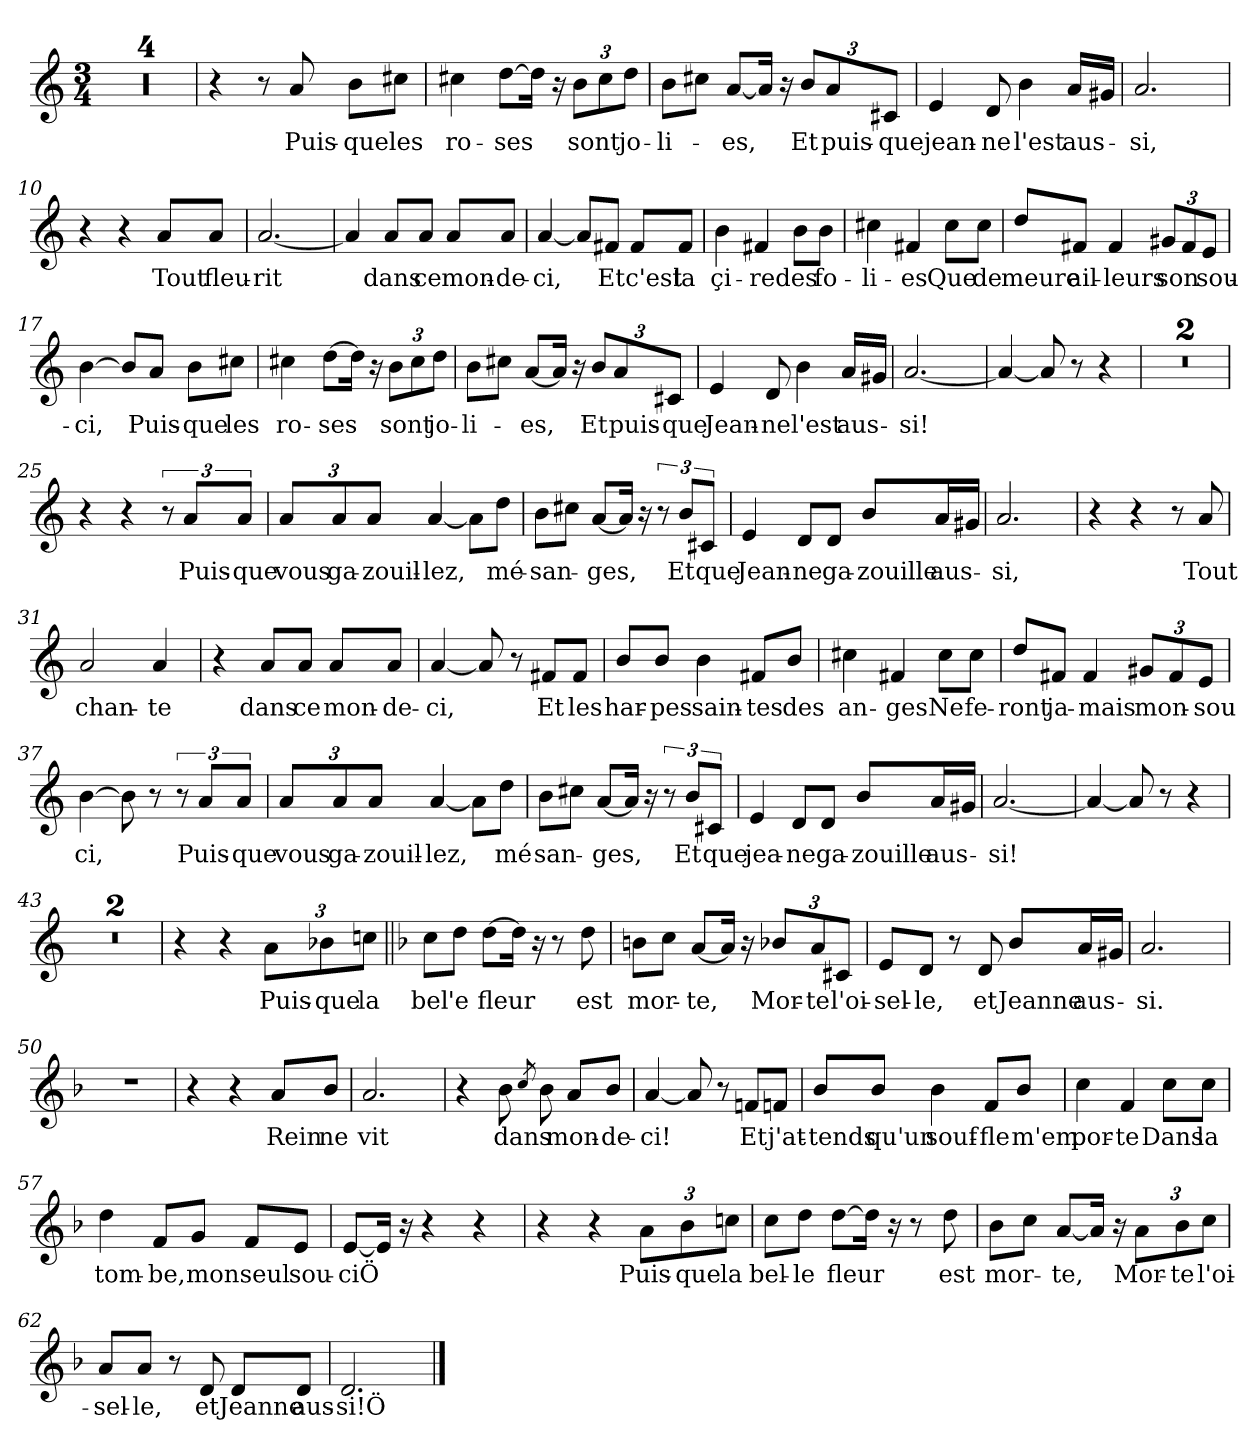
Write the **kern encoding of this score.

**kern	**text
*part1	*part1
*staff1	*staff1
*clefG2	*
*k[]	*
*M3/4	*
=1	=1
2.r	.
=2	=2
2.r	.
=3	=3
2.r	.
=4	=4
2.r	.
=5	=5
4r	.
8r	.
!	!LO:LY:b
8a/	Puis-
!	!LO:LY:b
8b\L	-que
!	!LO:LY:b
8cc#X\J	les
=6	=6
!	!LO:LY:b
4cc#X\	ro-
!	!LO:LY:b
[8dd\L	-ses
16dd\Jk]	.
16r	.
!	!LO:LY:b
12b\L	sont
12cc#\	.
!	!LO:LY:b
12dd\J	jo-
=7	=7
!	!LO:LY:b
8b\L	-li-
8cc#X\J	.
!	!LO:LY:b
[8a/L	-es,
16a/Jk]	.
16r	.
!	!LO:LY:b
12b/L	Et
!	!LO:LY:b
12a/	puis-
!	!LO:LY:b
12c#X/J	-que
=8	=8
!	!LO:LY:b
4e/	jean-
!	!LO:LY:b
8d/	-ne
!	!LO:LY:b
4b\	l'est
!	!LO:LY:b
16a/LL	aus-
16g#X/JJ	.
=9	=9
!	!LO:LY:b
2.a/	-si,
!!LO:LB:g=z
=10	=10
4r	.
4r	.
!	!LO:LY:b
8a/L	Tout
!	!LO:LY:b
8a/J	fleu-
=11	=11
!	!LO:LY:b
[2.a/	-rit
=12	=12
4a/]	.
!	!LO:LY:b
8a/L	dans
!	!LO:LY:b
8a/J	ce
!	!LO:LY:b
8a/L	mon-
!	!LO:LY:b
8a/J	-de-
=13	=13
!	!LO:LY:b
[4a/	-ci,
8a/L]	.
!	!LO:LY:b
8f#X/J	Et
!	!LO:LY:b
8f#/L	c'est
!	!LO:LY:b
8f#/J	la
=14	=14
!	!LO:LY:b
4b\	çi-
!	!LO:LY:b
4f#X/	-re
!	!LO:LY:b
8b\L	des
!	!LO:LY:b
8b\J	fo-
=15	=15
!	!LO:LY:b
4cc#X\	-li-
!	!LO:LY:b
4f#X/	-es
!	!LO:LY:b
8cc#\L	Que
!	!LO:LY:b
8cc#\J	de
=16	=16
!	!LO:LY:b
8dd/L	meure
!	!LO:LY:b
8f#X/J	ail-
!	!LO:LY:b
4f#/	-leurs
!	!LO:LY:b
12g#X/L	son
12f#/	.
!	!LO:LY:b
12e/J	sou-
!!LO:LB:g=z
=17	=17
!	!LO:LY:b
[4b\	-ci,
8b/L]	.
!	!LO:LY:b
8a/J	Puis-
!	!LO:LY:b
8b\L	-que
!	!LO:LY:b
8cc#X\J	les
=18	=18
!	!LO:LY:b
4cc#X\	ro-
!	!LO:LY:b
[8dd\L	-ses
16dd\Jk]	.
16r	.
!	!LO:LY:b
12b\L	sont
12cc#\	.
!	!LO:LY:b
12dd\J	jo-
=19	=19
!	!LO:LY:b
8b\L	-li-
8cc#X\J	.
!	!LO:LY:b
[8a/L	-es,
16a/Jk]	.
16r	.
!	!LO:LY:b
12b/L	Et
!	!LO:LY:b
12a/	puis-
!	!LO:LY:b
12c#X/J	-que
=20	=20
!	!LO:LY:b
4e/	Jean-
!	!LO:LY:b
8d/	-ne
!	!LO:LY:b
4b\	l'est
!	!LO:LY:b
16a/LL	aus-
16g#X/JJ	.
=21	=21
!	!LO:LY:b
[2.a/	-si!
=22	=22
4a/_	.
8a/]	.
8r	.
4r	.
=23	=23
2.r	.
=24	=24
2.r	.
!!LO:LB:g=z
=25	=25
4r	.
4r	.
12r	.
!	!LO:LY:b
12a/L	Puis-
!	!LO:LY:b
12a/J	-que
=26	=26
!	!LO:LY:b
12a/L	vous
!	!LO:LY:b
12a/	ga-
!	!LO:LY:b
12a/J	zouil-
!	!LO:LY:b
[4a/	-lez,
8a\L]	.
!	!LO:LY:b
8dd\J	mé-
=27	=27
!	!LO:LY:b
8b\L	-san-
8cc#X\J	.
!	!LO:LY:b
[8a/L	-ges,
16a/Jk]	.
16r	.
12r	.
!	!LO:LY:b
12b/L	Et
!	!LO:LY:b
12c#X/J	que
=28	=28
!	!LO:LY:b
4e/	Jean-
!	!LO:LY:b
8d/L	-ne
!	!LO:LY:b
8d/J	ga-
!	!LO:LY:b
8b/L	-zouille
!	!LO:LY:b
16a/L	aus-
16g#X/JJ	.
=29	=29
!	!LO:LY:b
2.a/	-si,
=30	=30
4r	.
4r	.
8r	.
!	!LO:LY:b
8a/	Tout
=31	=31
!	!LO:LY:b
2a/	chan-
!	!LO:LY:b
4a/	-te
!!LO:LB:g=z
=32	=32
4r	.
!	!LO:LY:b
8a/L	dans
!	!LO:LY:b
8a/J	ce
!	!LO:LY:b
8a/L	mon-
!	!LO:LY:b
8a/J	-de-
=33	=33
!	!LO:LY:b
[4a/	-ci,
8a/]	.
8r	.
!	!LO:LY:b
8f#X/L	Et
!	!LO:LY:b
8f#/J	les
=34	=34
!	!LO:LY:b
8b/L	har-
!	!LO:LY:b
8b/J	-pes
!	!LO:LY:b
4b\	sain-
!	!LO:LY:b
8f#X/L	-tes
!	!LO:LY:b
8b/J	des
=35	=35
!	!LO:LY:b
4cc#X\	an-
!	!LO:LY:b
4f#X/	-ges
!	!LO:LY:b
8cc#\L	Ne
!	!LO:LY:b
8cc#\J	fe-
=36	=36
!	!LO:LY:b
8dd/L	-ront
!	!LO:LY:b
8f#X/J	ja-
!	!LO:LY:b
4f#/	-mais
!	!LO:LY:b
12g#X/L	mon-
12f#/	.
!	!LO:LY:b
12e/J	-sou
=37	=37
!	!LO:LY:b
[4b\	-ci,
8b\]	.
8r	.
12r	.
!	!LO:LY:b
12a/L	Puis-
!	!LO:LY:b
12a/J	-que
!!LO:LB:g=z
=38	=38
!	!LO:LY:b
12a/L	vous
!	!LO:LY:b
12a/	ga-
!	!LO:LY:b
12a/J	-zouil-
!	!LO:LY:b
[4a/	-lez,
8a\L]	.
!	!LO:LY:b
8dd\J	mé
=39	=39
!	!LO:LY:b
8b\L	-san-
8cc#X\J	.
!	!LO:LY:b
[8a/L	-ges,
16a/Jk]	.
16r	.
12r	.
!	!LO:LY:b
12b/L	Et
!	!LO:LY:b
12c#X/J	que
=40	=40
!	!LO:LY:b
4e/	jea-
!	!LO:LY:b
8d/L	-ne
!	!LO:LY:b
8d/J	ga-
!	!LO:LY:b
8b/L	-zouille
!	!LO:LY:b
16a/L	aus-
16g#X/JJ	.
=41	=41
!	!LO:LY:b
[2.a/	-si!
=42	=42
4a/_	.
8a/]	.
8r	.
4r	.
=43	=43
2.r	.
=44	=44
2.r	.
=45	=45
4r	.
4r	.
!	!LO:LY:b
12a\L	Puis-
!	!LO:LY:b
12b-X\	-que
!	!LO:LY:b
12ccn\J	la
!!LO:LB:g=z
=46||	=46||
*k[b-]	*
!	!LO:LY:b
8cc\L	bel
!	!LO:LY:b
8dd\J	'e
!	!LO:LY:b
[8dd\L	fleur
16dd\Jk]	.
16r	.
8r	.
!	!LO:LY:b
8dd\	est
=47	=47
!	!LO:LY:b
8bn\L	mor-
8cc\J	.
!	!LO:LY:b
[8a/L	-te,
16a/Jk]	.
16r	.
!	!LO:LY:b
12b-X/L	Mor-
!	!LO:LY:b
12a/	-te
!	!LO:LY:b
12c#X/J	l'oi-
=48	=48
!	!LO:LY:b
8e/L	-sel-
!	!LO:LY:b
8d/J	-le,
8r	.
!	!LO:LY:b
8d/	et
!	!LO:LY:b
8b-/L	Jeanne
!	!LO:LY:b
16a/L	aus-
16g#X/JJ	.
=49	=49
!	!LO:LY:b
2.a/	-si.
=50	=50
2.r	.
=51	=51
4r	.
4r	.
!	!LO:LY:b
8a/L	Rein
!	!LO:LY:b
8b-/J	ne
=52	=52
!	!LO:LY:b
2.a/	vit
=53	=53
4r	.
!	!LO:LY:b
8b-\	dans
8qcc/	.
8b-\	.
!	!LO:LY:b
8a/L	mon-
!	!LO:LY:b
8b-/J	-de-
!!LO:LB:g=z
=54	=54
!	!LO:LY:b
[4a/	-ci!
8a/]	.
8r	.
!	!LO:LY:b
8fn/L	Et
!	!LO:LY:b
8fn/J	j'at-
=55	=55
!	!LO:LY:b
8b-/L	-tends
!	!LO:LY:b
8b-/J	qu'un
!	!LO:LY:b
4b-\	souf-
!	!LO:LY:b
8f/L	-fle
!	!LO:LY:b
8b-/J	m'em
=56	=56
!	!LO:LY:b
4cc\	-por-
!	!LO:LY:b
4f/	-te
!	!LO:LY:b
8cc\L	Dans
!	!LO:LY:b
8cc\J	la
=57	=57
!	!LO:LY:b
4dd\	tom-
!	!LO:LY:b
8f/L	-be,
!	!LO:LY:b
8g/J	mon
!	!LO:LY:b
8f/L	seul
!	!LO:LY:b
8e/J	sou-
=58	=58
!	!LO:LY:b
[8e/L	ciÖ
16e/Jk]	.
16r	.
4r	.
4r	.
=59	=59
4r	.
4r	.
!	!LO:LY:b
12a\L	Puis-
!	!LO:LY:b
12b-\	-que
!	!LO:LY:b
12ccn\J	la
!!LO:LB:g=z
=60	=60
!	!LO:LY:b
8cc\L	bel-
!	!LO:LY:b
8dd\J	-le
!	!LO:LY:b
[8dd\L	fleur
16dd\Jk]	.
16r	.
8r	.
!	!LO:LY:b
8dd\	est
=61	=61
!	!LO:LY:b
8b-\L	mor-
8cc\J	.
!	!LO:LY:b
[8a/L	te,
16a/Jk]	.
16r	.
!	!LO:LY:b
12a\L	Mor-
!	!LO:LY:b
12b-\	-te
!	!LO:LY:b
12cc\J	l'oi-
=62	=62
!	!LO:LY:b
8a/L	-sel-
!	!LO:LY:b
8a/J	-le,
8r	.
!	!LO:LY:b
8d/	et
!	!LO:LY:b
8d/L	Jeanne
!	!LO:LY:b
8d/J	aus-
=63	=63
!	!LO:LY:b
2.d/	-si!Ö
==	==
*-	*-
